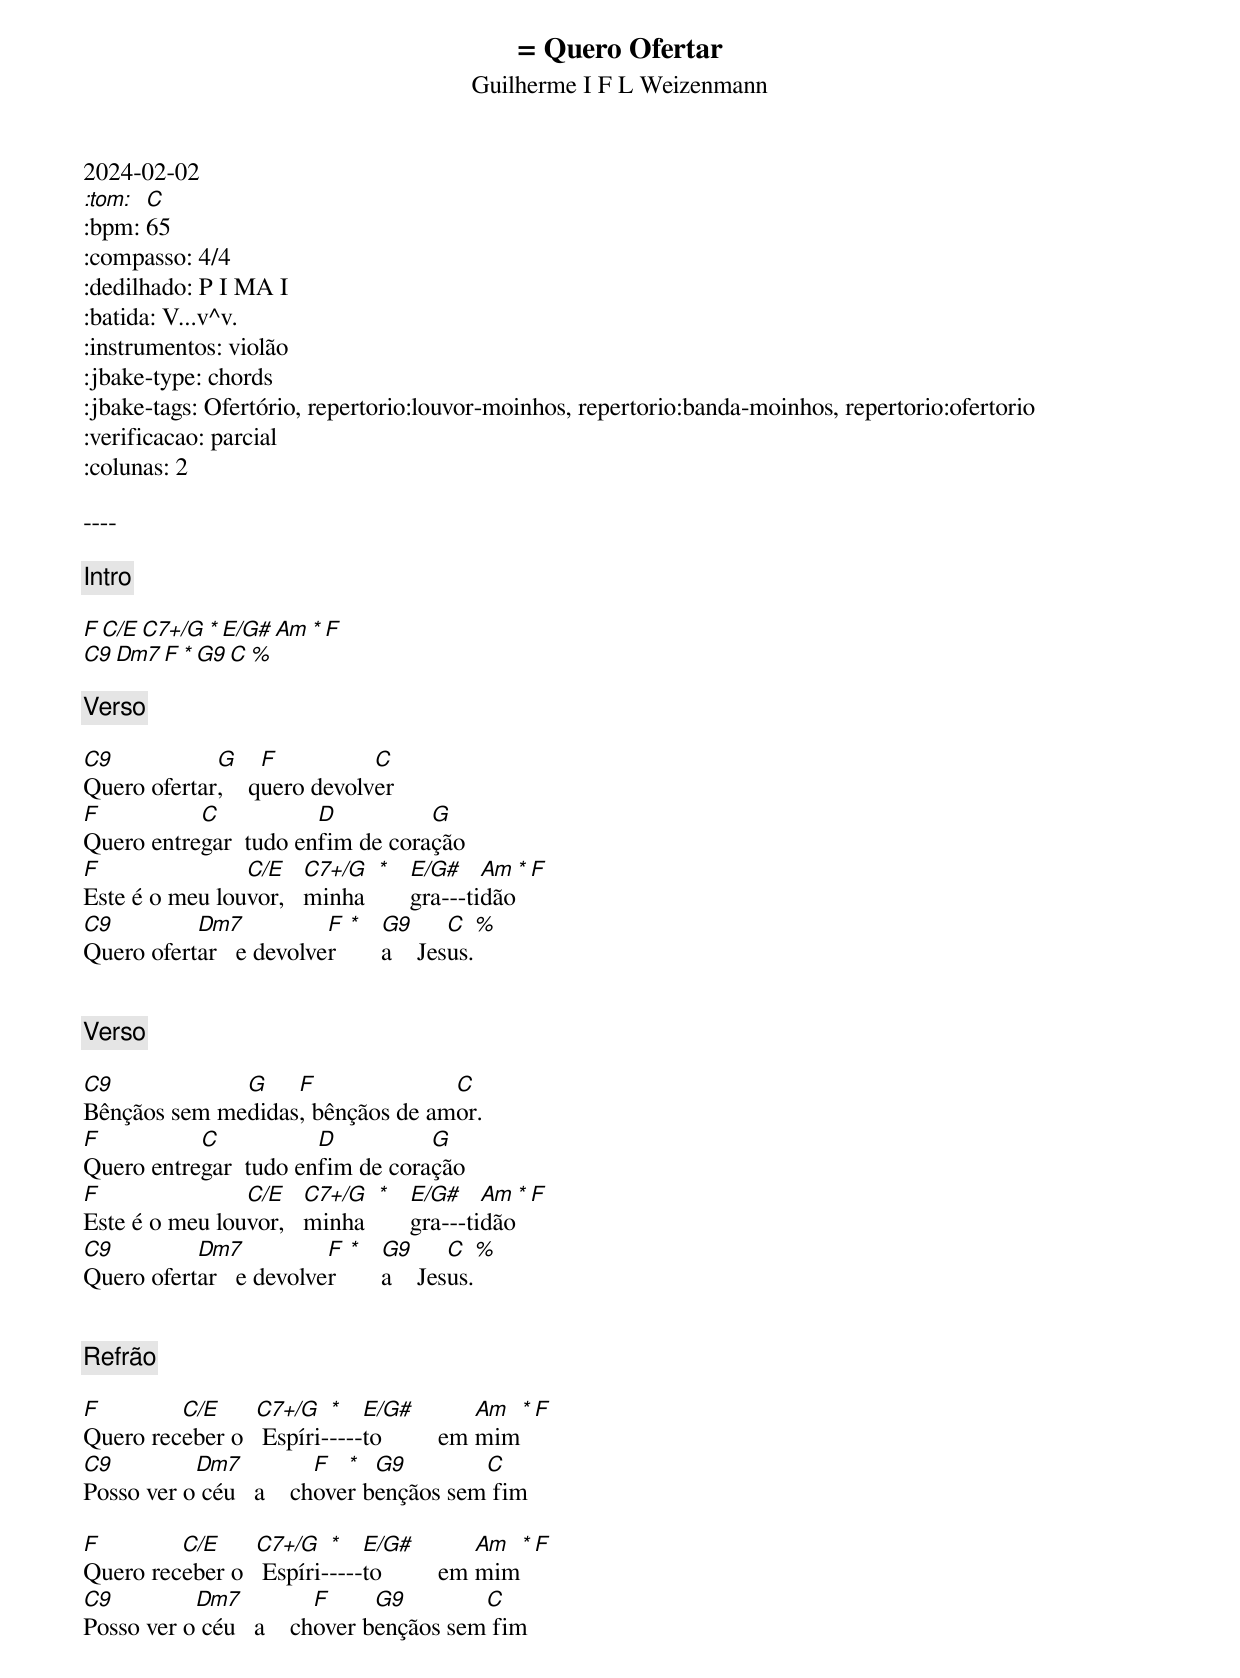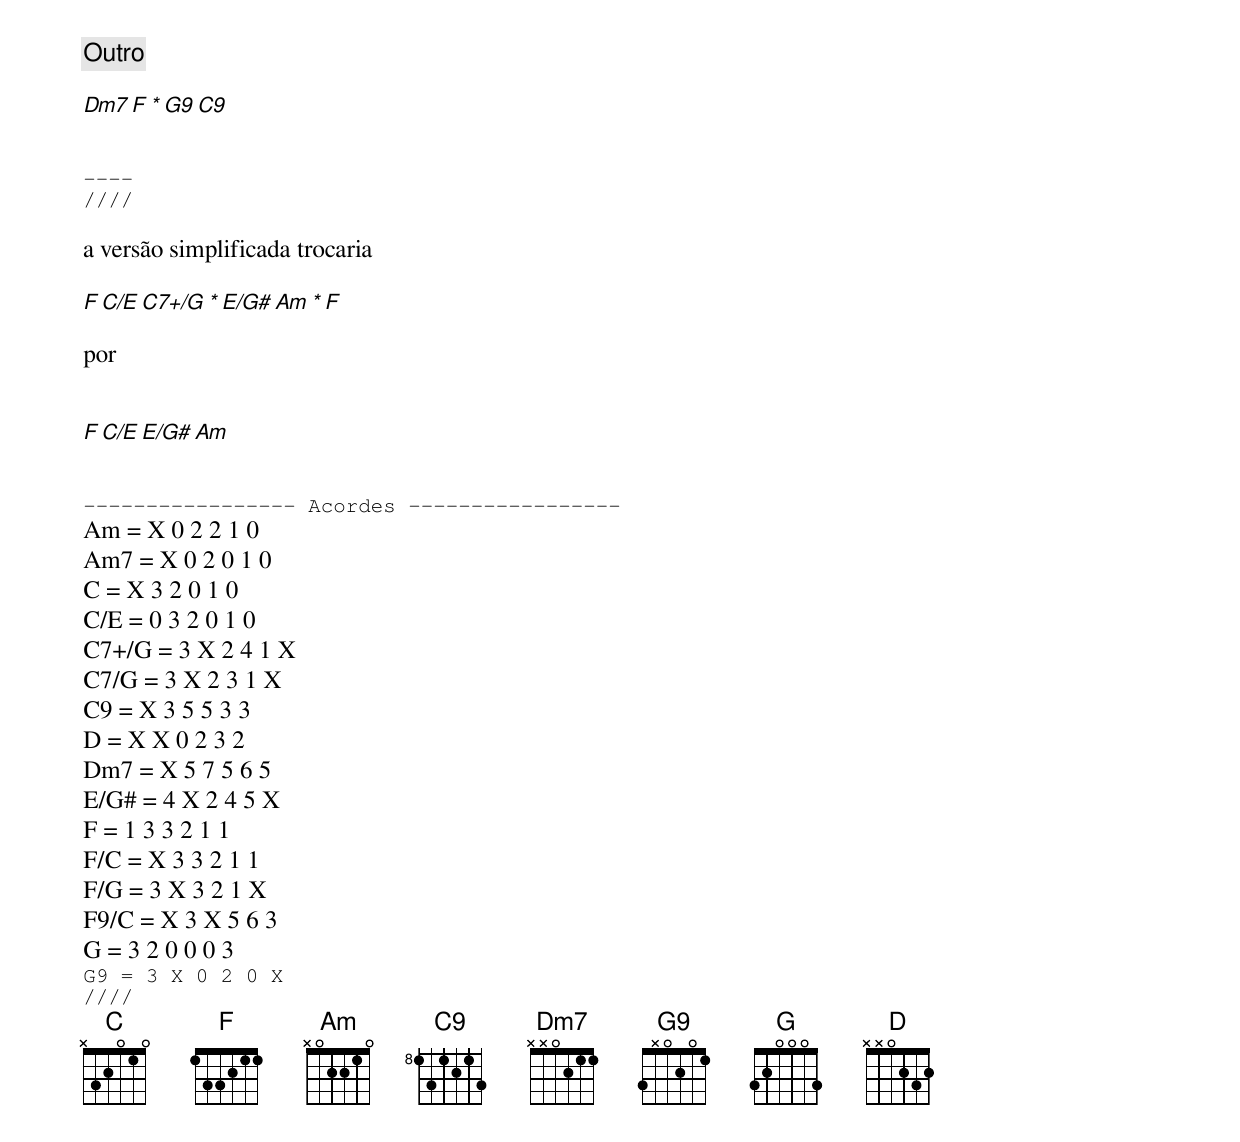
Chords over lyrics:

= Quero Ofertar
Guilherme I F L Weizenmann
2024-02-02
:tom: C
:bpm: 65
:compasso: 4/4
:dedilhado: P I MA I
:batida: V...v^v.
:instrumentos: violão
:jbake-type: chords
:jbake-tags: Ofertório, repertorio:louvor-moinhos, repertorio:banda-moinhos, repertorio:ofertorio
:verificacao: parcial
:colunas: 2

----

[Intro]

F    C/E   C7+/G * E/G#   Am * F
C9   Dm7   F * G9    C   %

[Verso]

C9           G     F          C
Quero ofertar,    quero devolver
F          C           D          G
Quero entregar  tudo enfim de coração
F               C/E    C7+/G  *  E/G#    Am * F
Este é o meu louvor,   minha     gra---tidão
C9         Dm7           F  *  G9      C     %
Quero ofertar   e devolver     a    Jesus.


[Verso]

C9            G    F              C
Bênçãos sem medidas, bênçãos de amor.
F          C           D          G
Quero entregar  tudo enfim de coração
F               C/E    C7+/G  *  E/G#    Am * F
Este é o meu louvor,   minha     gra---tidão
C9         Dm7           F  *  G9      C     %
Quero ofertar   e devolver     a    Jesus.


[Refrão]

F        C/E     C7+/G   *   E/G#          Am  * F
Quero receber o   Espíri-----to         em mim
C9         Dm7           F  *  G9        C
Posso ver o céu   a    chover bençãos sem fim

F        C/E     C7+/G   *   E/G#          Am  * F
Quero receber o   Espíri-----to         em mim
C9         Dm7           F     G9        C
Posso ver o céu   a    chover bençãos sem fim

[Outro]

Dm7     F  * G9     C9


----
////

a versão simplificada trocaria

F        C/E     C7+/G   *   E/G#          Am  * F

por


F        C/E     E/G#          Am


----------------- Acordes -----------------
Am = X 0 2 2 1 0
Am7 = X 0 2 0 1 0
C = X 3 2 0 1 0
C/E = 0 3 2 0 1 0
C7+/G = 3 X 2 4 1 X
C7/G = 3 X 2 3 1 X
C9 = X 3 5 5 3 3
D = X X 0 2 3 2
Dm7 = X 5 7 5 6 5
E/G# = 4 X 2 4 5 X
F = 1 3 3 2 1 1
F/C = X 3 3 2 1 1
F/G = 3 X 3 2 1 X
F9/C = X 3 X 5 6 3
G = 3 2 0 0 0 3
G9 = 3 X 0 2 0 X
////
